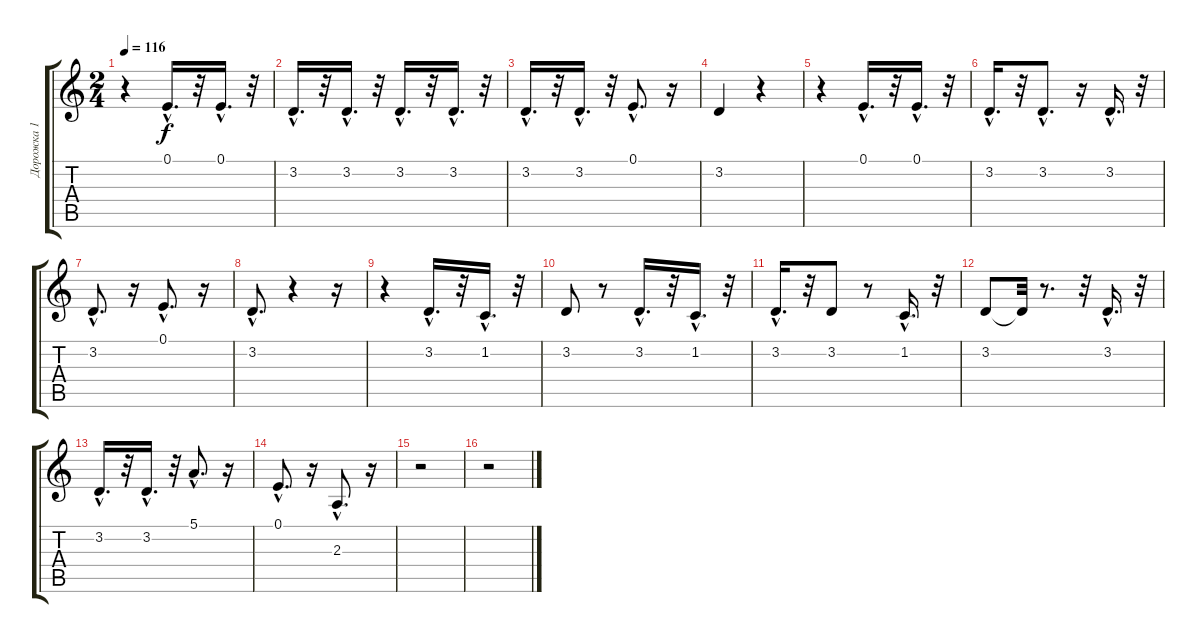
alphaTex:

\track ("Дорожка 1" "Дорожка 1") {instrument flute}
\staff {score tabs}
\tuning (E4 B3 G3 D3 A2 E2) {hide}
\ts (2 4)
\tempo 116
\clef g2
\ks c
r.4{dy f} 0.1{hac}.16{d} r.32 0.1{hac}.16{d} r.32 |
3.2{hac}.16{d} r.32 3.2{hac}.16{d} r.32 3.2{hac}.16{d} r.32 3.2{hac}.16{d} r.32 |
3.2{hac}.16{d} r.32 3.2{hac}.16{d} r.32 0.1{hac}.8{d} r.16 |
3.2.4 r.4 |
r.4 0.1{hac}.16{d} r.32 0.1{hac}.16{d} r.32 |
3.2{hac}.16{d} r.32 3.2{hac}.8{d} r.16 3.2{hac}.16{d} r.32 |
3.2{hac}.8{d} r.16 0.1{hac}.8{d} r.16 |
3.2{hac}.8{d} r.4 r.16 |
r.4 3.2{hac}.16{d} r.32 1.2{hac}.16{d} r.32 |
3.2.8 r.8 3.2{hac}.16{d} r.32 1.2{hac}.16{d} r.32 |
3.2{hac}.16{d} r.32 3.2.8 r.8 1.2{hac}.16{d} r.32 |
3.2.8 3.2{t}.32 r.8{d} r.32 3.2{hac}.16{d} r.32 |
3.2{hac}.16{d} r.32 3.2{hac}.16{d} r.32 5.1{hac}.8{d} r.16 |
0.1{hac}.8{d} r.16 2.3{hac}.8{d} r.16 |
r.2 |
r.2
